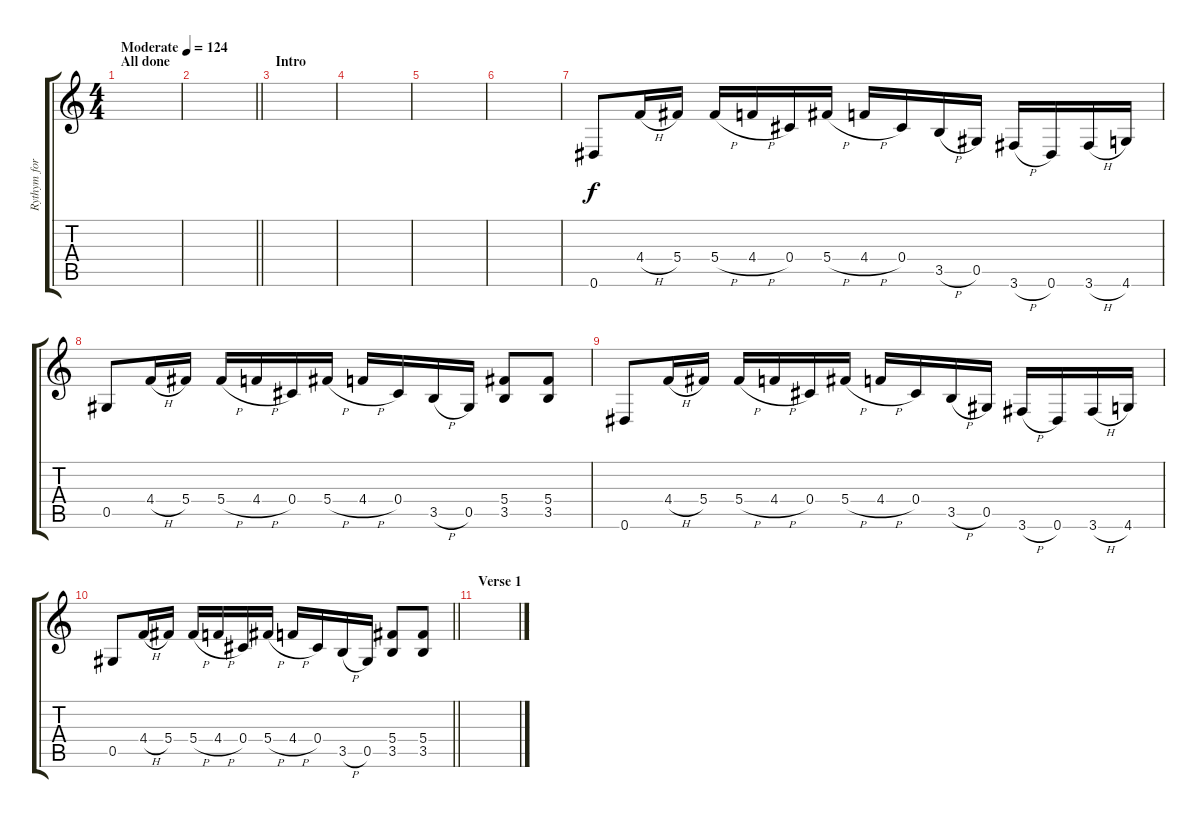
\track ("Rythym for solos" "Rythym for") {instrument distortionguitar}
\staff {score tabs}
\tuning (Eb4 Bb3 Gb3 Db3 Ab2 Eb2) {hide}
\ts (4 4)
\section ("" "All done")
\tempo (124 "Moderate")
\clef g2
\ks c
|
\barLineRight lightlight
|
\section ("" "Intro")
|
|
|
|
0.6.8 4.4{h}.16 5.4.16 5.4{h}.16 4.4{h}.16 0.4.16 5.4{h}.16 4.4{h}.16 0.4.16 3.5{h}.16 0.5.16 3.6{h}.16 0.6.16 3.6{h}.16 4.6.16 |
0.5.8 4.4{h}.16 5.4.16 5.4{h}.16 4.4{h}.16 0.4.16 5.4{h}.16 4.4{h}.16 0.4.16 3.5{h}.16 0.5.16 (5.4 3.5).8 (5.4 3.5).8 |
0.6.8 4.4{h}.16 5.4.16 5.4{h}.16 4.4{h}.16 0.4.16 5.4{h}.16 4.4{h}.16 0.4.16 3.5{h}.16 0.5.16 3.6{h}.16 0.6.16 3.6{h}.16 4.6.16 |
\barLineRight lightlight
0.5.8 4.4{h}.16 5.4.16 5.4{h}.16 4.4{h}.16 0.4.16 5.4{h}.16 4.4{h}.16 0.4.16 3.5{h}.16 0.5.16 (5.4 3.5).8 (5.4 3.5).8 |
\section ("" "Verse 1")
